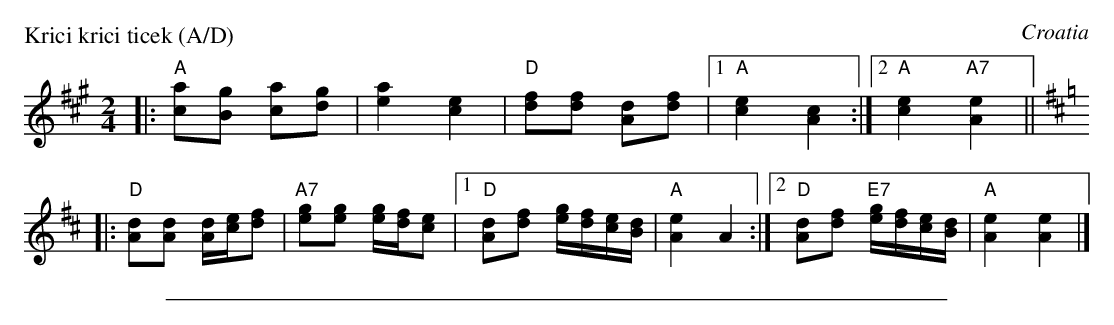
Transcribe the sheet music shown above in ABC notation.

X:1
P: Krici krici ticek (A/D)
O: Croatia
M: 2/4
L: 1/8
K: A
|: "A"[ac][gB] [ac][gd] \
| [a2e2] [e2c2] \
| "D"[fd][fd] [dA][fd] \
|1 "A"[e2c2] [c2A2] \
:|2 "A"[e2c2] "A7"[e2A2] || [K:D]
|: "D"[dA][dA] [d/A/][e/c/][fd] \
| "A7"[ge][ge] [g/e/][f/d/][ec] \
|1 "D"[dA][fd] [g/e/][f/d/][e/c/][d/B/] \
| "A"[e2A2] [A2] \
:|2 "D"[dA][fd] "E7"[g/e/][f/d/][e/c/][d/B] \
| "A"[e2A2] [e2A2] |]
